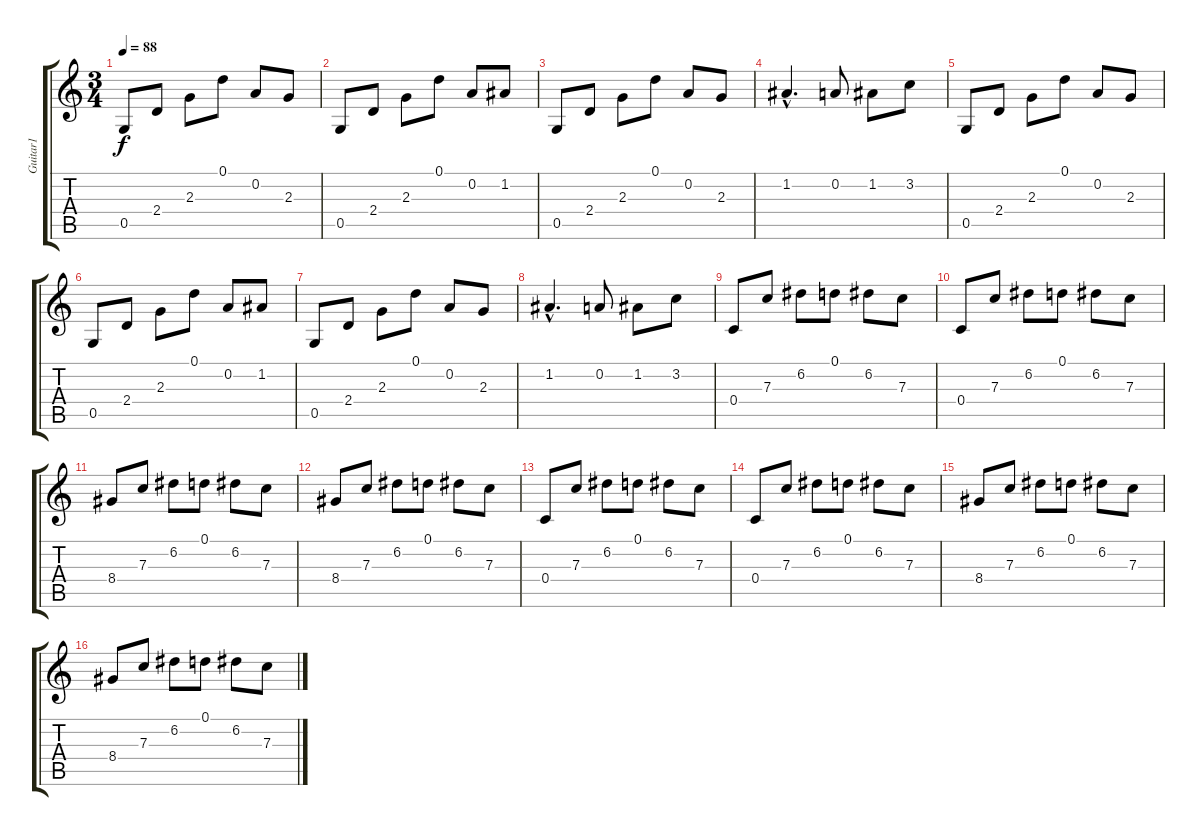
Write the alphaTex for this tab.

\track ("Guitar1" "Guitar1") {instrument electricguitarclean}
\staff {score tabs}
\tuning (D4 A3 F3 C3 G2 C2) {hide}
\ts (3 4)
\tempo 88
\clef g2
\ks c
0.5.8{dy f} 2.4.8 2.3.8 0.1.8 0.2.8 2.3.8 |
0.5.8 2.4.8 2.3.8 0.1.8 0.2.8 1.2.8 |
0.5.8 2.4.8 2.3.8 0.1.8 0.2.8 2.3.8 |
1.2{hac}.4{d} 0.2.8 1.2.8 3.2.8 |
0.5.8 2.4.8 2.3.8 0.1.8 0.2.8 2.3.8 |
0.5.8 2.4.8 2.3.8 0.1.8 0.2.8 1.2.8 |
0.5.8 2.4.8 2.3.8 0.1.8 0.2.8 2.3.8 |
1.2{hac}.4{d} 0.2.8 1.2.8 3.2.8 |
0.4.8 7.3.8 6.2.8 0.1.8 6.2.8 7.3.8 |
0.4.8 7.3.8 6.2.8 0.1.8 6.2.8 7.3.8 |
8.4.8 7.3.8 6.2.8 0.1.8 6.2.8 7.3.8 |
8.4.8 7.3.8 6.2.8 0.1.8 6.2.8 7.3.8 |
0.4.8 7.3.8 6.2.8 0.1.8 6.2.8 7.3.8 |
0.4.8 7.3.8 6.2.8 0.1.8 6.2.8 7.3.8 |
8.4.8 7.3.8 6.2.8 0.1.8 6.2.8 7.3.8 |
8.4.8 7.3.8 6.2.8 0.1.8 6.2.8 7.3.8
